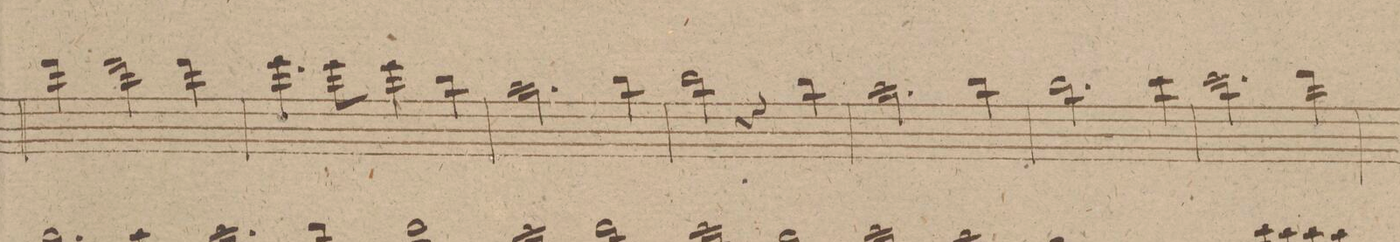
**kern	**dynam
*I"Flauto 1mo	*
*clefG2	*
*k[f#c#g#d#]	*
*met(c)	*
*M4/4	*
4ddd#\	.
2ddd#\	.
4ddd#\	.
=179	=179
4.eee\	.
8eee\	.
4eee\	.
4bb\	.
=180	=180
2.aa\	.
4bb\	.
=181	=181
2bb\	.
4r	.
4bb\	.
=182	=182
2.aa\	.
4bb\	.
=183	=183
2.bb\	.
4ccc#\	.
=184	=184
2.ccc#\	.
4ddd#\	.
=185	=185
*-	*-
